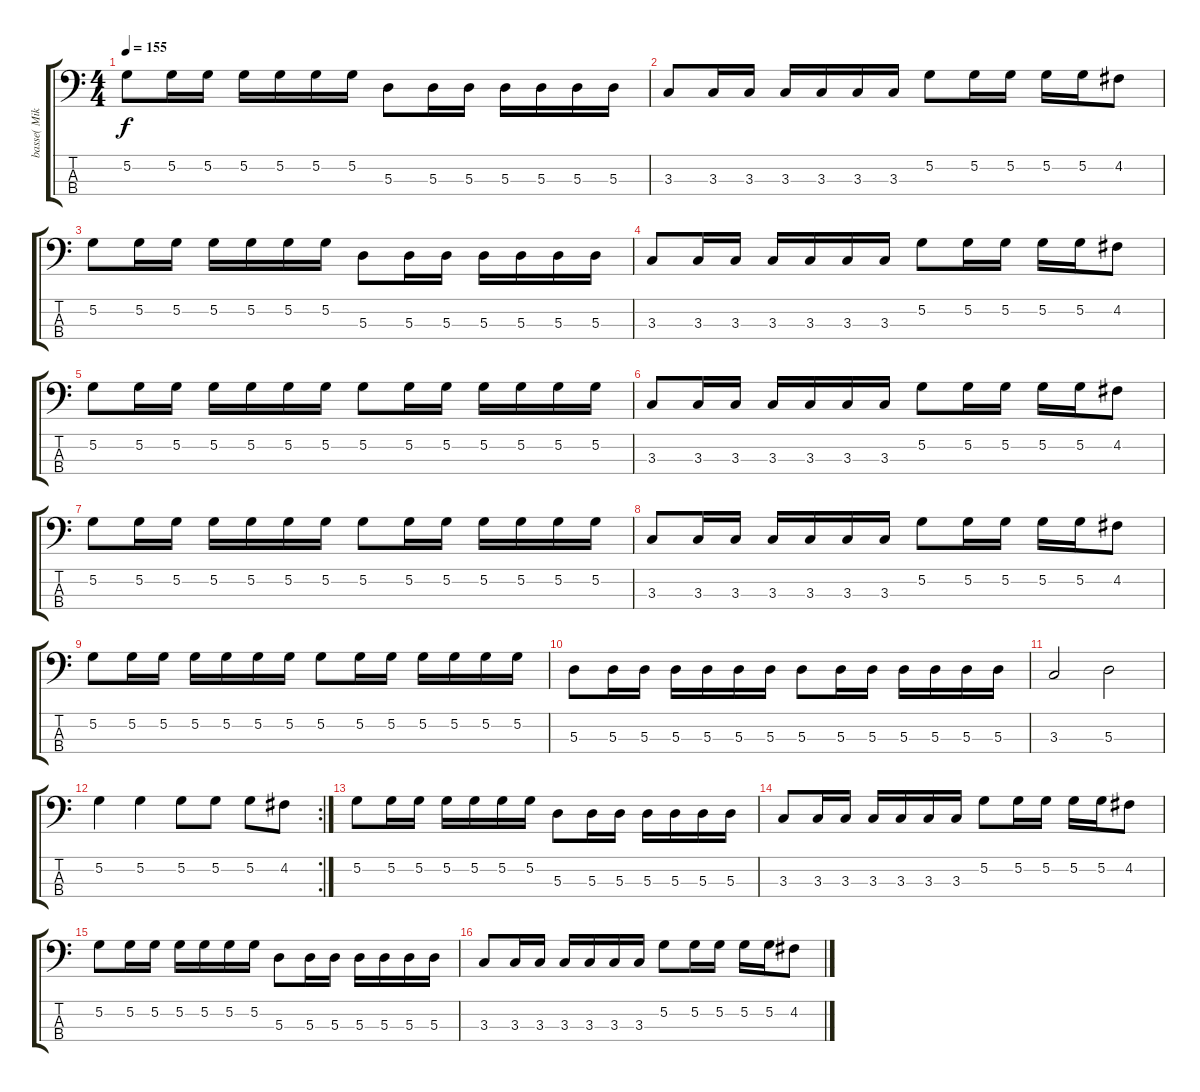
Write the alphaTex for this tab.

\track ("basse( Mike ) " "basse( Mik") {instrument electricbasspick}
\staff {score tabs}
\tuning (G2 D2 A1 E1) {hide}
\ts (4 4)
\tempo 155
\clef f4
\ks c
5.2.8{dy f} 5.2.16 5.2.16 5.2.16 5.2.16 5.2.16 5.2.16 5.3.8 5.3.16 5.3.16 5.3.16 5.3.16 5.3.16 5.3.16 |
3.3.8 3.3.16 3.3.16 3.3.16 3.3.16 3.3.16 3.3.16 5.2.8 5.2.16 5.2.16 5.2.16 5.2.16 4.2.8 |
5.2.8 5.2.16 5.2.16 5.2.16 5.2.16 5.2.16 5.2.16 5.3.8 5.3.16 5.3.16 5.3.16 5.3.16 5.3.16 5.3.16 |
3.3.8 3.3.16 3.3.16 3.3.16 3.3.16 3.3.16 3.3.16 5.2.8 5.2.16 5.2.16 5.2.16 5.2.16 4.2.8 |
5.2.8 5.2.16 5.2.16 5.2.16 5.2.16 5.2.16 5.2.16 5.2.8 5.2.16 5.2.16 5.2.16 5.2.16 5.2.16 5.2.16 |
3.3.8 3.3.16 3.3.16 3.3.16 3.3.16 3.3.16 3.3.16 5.2.8 5.2.16 5.2.16 5.2.16 5.2.16 4.2.8 |
5.2.8 5.2.16 5.2.16 5.2.16 5.2.16 5.2.16 5.2.16 5.2.8 5.2.16 5.2.16 5.2.16 5.2.16 5.2.16 5.2.16 |
3.3.8 3.3.16 3.3.16 3.3.16 3.3.16 3.3.16 3.3.16 5.2.8 5.2.16 5.2.16 5.2.16 5.2.16 4.2.8 |
5.2.8 5.2.16 5.2.16 5.2.16 5.2.16 5.2.16 5.2.16 5.2.8 5.2.16 5.2.16 5.2.16 5.2.16 5.2.16 5.2.16 |
5.3.8 5.3.16 5.3.16 5.3.16 5.3.16 5.3.16 5.3.16 5.3.8 5.3.16 5.3.16 5.3.16 5.3.16 5.3.16 5.3.16 |
3.3.2 5.3.2 |
\rc 2
5.2.4 5.2.4 5.2.8 5.2.8 5.2.8 4.2.8 |
5.2.8 5.2.16 5.2.16 5.2.16 5.2.16 5.2.16 5.2.16 5.3.8 5.3.16 5.3.16 5.3.16 5.3.16 5.3.16 5.3.16 |
3.3.8 3.3.16 3.3.16 3.3.16 3.3.16 3.3.16 3.3.16 5.2.8 5.2.16 5.2.16 5.2.16 5.2.16 4.2.8 |
5.2.8 5.2.16 5.2.16 5.2.16 5.2.16 5.2.16 5.2.16 5.3.8 5.3.16 5.3.16 5.3.16 5.3.16 5.3.16 5.3.16 |
3.3.8 3.3.16 3.3.16 3.3.16 3.3.16 3.3.16 3.3.16 5.2.8 5.2.16 5.2.16 5.2.16 5.2.16 4.2.8
